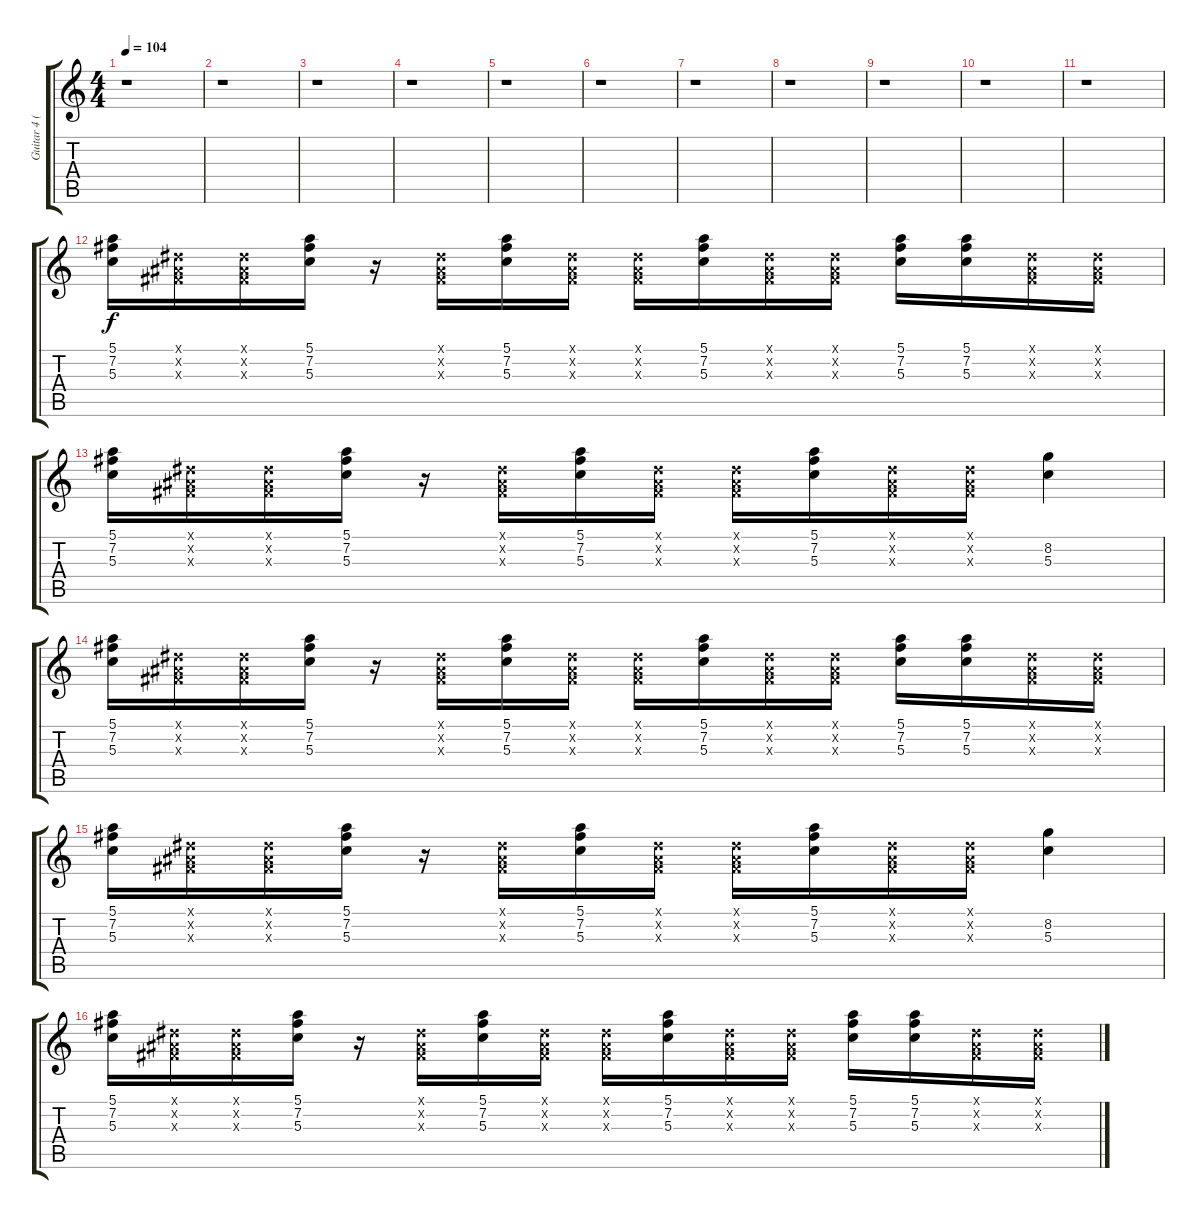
\track ("Guitar 4 (Clean Tone)" "Guitar 4 (") {instrument electricguitarclean}
\staff {score tabs}
\tuning (E4 B3 G3 D3 A2 E2) {hide}
\ts (4 4)
\tempo 104
\clef g2
\ks c
r.1{dy f} |
r.1 |
r.1 |
r.1 |
r.1 |
r.1 |
r.1 |
r.1 |
r.1 |
r.1 |
r.1 |
(5.1 7.2 5.3).16 (-1.1{x} -1.2{x} -1.3{x}).16 (-1.1{x} -1.2{x} -1.3{x}).16 (5.1 7.2 5.3).16 r.16 (-1.1{x} -1.2{x} -1.3{x}).16 (5.1 7.2 5.3).16 (-1.1{x} -1.2{x} -1.3{x}).16 (-1.1{x} -1.2{x} -1.3{x}).16 (5.1 7.2 5.3).16 (-1.1{x} -1.2{x} -1.3{x}).16 (-1.1{x} -1.2{x} -1.3{x}).16 (5.1 7.2 5.3).16 (5.1 7.2 5.3).16 (-1.1{x} -1.2{x} -1.3{x}).16 (-1.1{x} -1.2{x} -1.3{x}).16 |
(5.1 7.2 5.3).16 (-1.1{x} -1.2{x} -1.3{x}).16 (-1.1{x} -1.2{x} -1.3{x}).16 (5.1 7.2 5.3).16 r.16 (-1.1{x} -1.2{x} -1.3{x}).16 (5.1 7.2 5.3).16 (-1.1{x} -1.2{x} -1.3{x}).16 (-1.1{x} -1.2{x} -1.3{x}).16 (5.1 7.2 5.3).16 (-1.1{x} -1.2{x} -1.3{x}).16 (-1.1{x} -1.2{x} -1.3{x}).16 (8.2 5.3).4 |
(5.1 7.2 5.3).16 (-1.1{x} -1.2{x} -1.3{x}).16 (-1.1{x} -1.2{x} -1.3{x}).16 (5.1 7.2 5.3).16 r.16 (-1.1{x} -1.2{x} -1.3{x}).16 (5.1 7.2 5.3).16 (-1.1{x} -1.2{x} -1.3{x}).16 (-1.1{x} -1.2{x} -1.3{x}).16 (5.1 7.2 5.3).16 (-1.1{x} -1.2{x} -1.3{x}).16 (-1.1{x} -1.2{x} -1.3{x}).16 (5.1 7.2 5.3).16 (5.1 7.2 5.3).16 (-1.1{x} -1.2{x} -1.3{x}).16 (-1.1{x} -1.2{x} -1.3{x}).16 |
(5.1 7.2 5.3).16 (-1.1{x} -1.2{x} -1.3{x}).16 (-1.1{x} -1.2{x} -1.3{x}).16 (5.1 7.2 5.3).16 r.16 (-1.1{x} -1.2{x} -1.3{x}).16 (5.1 7.2 5.3).16 (-1.1{x} -1.2{x} -1.3{x}).16 (-1.1{x} -1.2{x} -1.3{x}).16 (5.1 7.2 5.3).16 (-1.1{x} -1.2{x} -1.3{x}).16 (-1.1{x} -1.2{x} -1.3{x}).16 (8.2 5.3).4 |
(5.1 7.2 5.3).16 (-1.1{x} -1.2{x} -1.3{x}).16 (-1.1{x} -1.2{x} -1.3{x}).16 (5.1 7.2 5.3).16 r.16 (-1.1{x} -1.2{x} -1.3{x}).16 (5.1 7.2 5.3).16 (-1.1{x} -1.2{x} -1.3{x}).16 (-1.1{x} -1.2{x} -1.3{x}).16 (5.1 7.2 5.3).16 (-1.1{x} -1.2{x} -1.3{x}).16 (-1.1{x} -1.2{x} -1.3{x}).16 (5.1 7.2 5.3).16 (5.1 7.2 5.3).16 (-1.1{x} -1.2{x} -1.3{x}).16 (-1.1{x} -1.2{x} -1.3{x}).16
